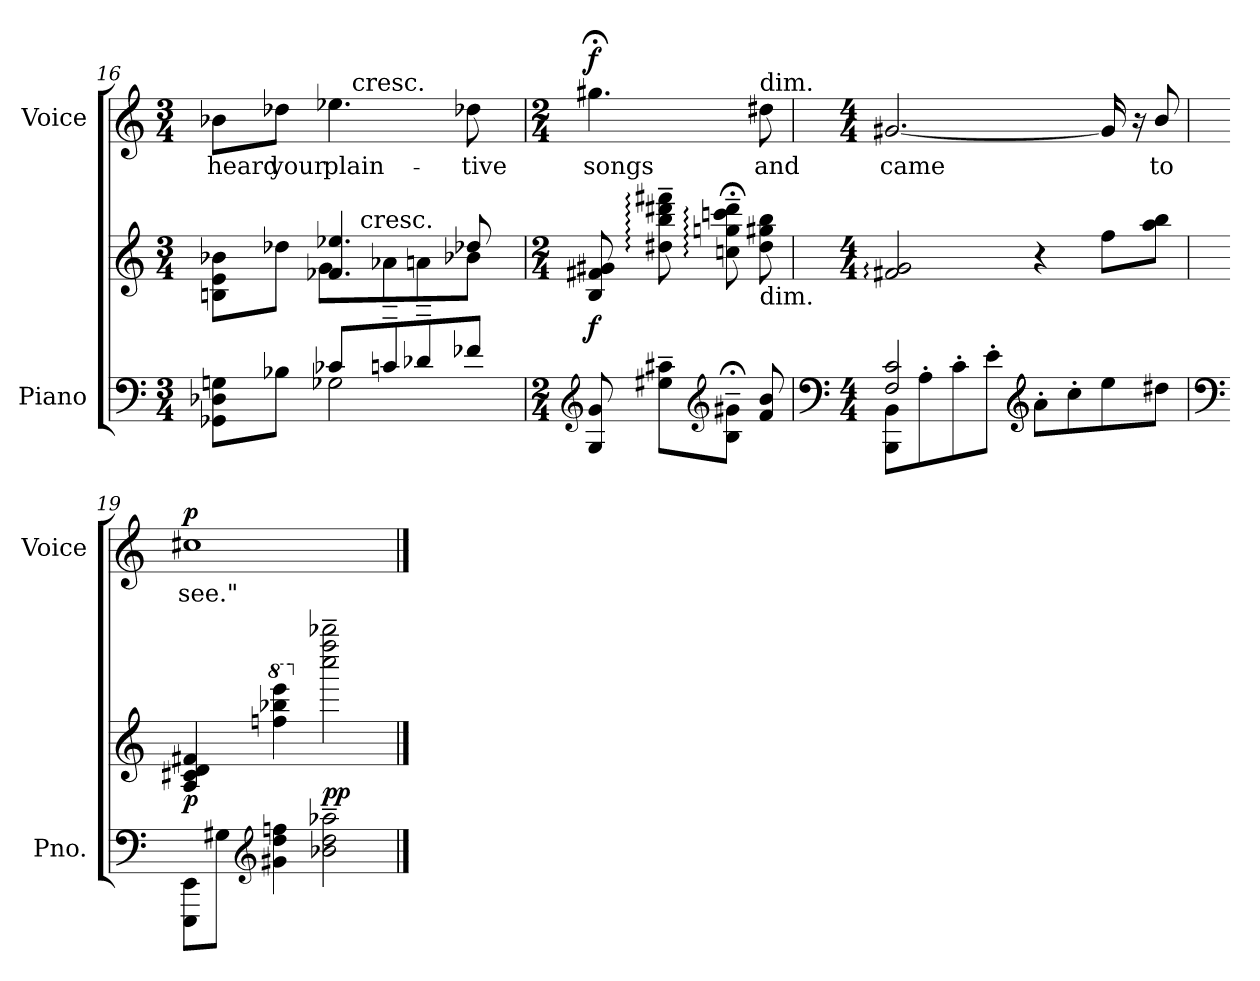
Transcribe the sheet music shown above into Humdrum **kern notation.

**kern	**kern	**dynam	**kern	**text	**dynam
*part2	*part2	*part2	*part1	*part1	*part1
*staff3	*staff2	*staff2/3	*staff1	*staff1	*staff1
*I"Piano	*	*	*I"Voice	*	*
*I'Pno.	*	*	*I'Voice	*	*
*clefF4	*clefG2	*	*clefG2	*	*
*k[]	*k[]	*	*k[]	*	*
*M3/4	*M3/4	*	*M3/4	*	*
=16	=16	=16	=16	=16	=16
*^	*^	*	*	*	*
!	!	!	!	!	!	!LO:LY:b:color=#000000	!
*	*	*	*^	*	*^	*	*
8GG-Xi\ 8D-Xi 8GniL	4ryy	8Bni\ 8ei 8b-XiL	4ryy	4ryy	.	8b-Xi\L	4ryy	heard	.
!	!	!	!	!	!	!	!	!LO:LY:b:color=#000000	!
8B-Xi\J	.	8dd-Xi\J	.	.	.	8dd-Xi\J	.	your	.
!	!	!	!	!	!	!	!	!LO:LY:b:color=#000000	!
8c-Xi/L	2G-Xi\	4.f-Xi/ 4.ee-Xi	8gi\L	32...ryy	.	4.ee-Xi\	32ryy	plain-	.
.	.	.	.	.	.	.	128...ryy	.	.
!	!	!	!	!	!	!	!LO:TX:a:t=cresc.	!	!
.	.	.	.	.	.	.	4ryy	.	.
!	!	!	!	!LO:TX:a:t=cresc.	!	!	!	!	!
.	.	.	.	4ryy	.	.	.	.	.
8cn~i/	.	.	8a-X~i\	.	.	.	.	.	.
8d-X~i/	.	.	8an~i\	.	.	.	.	.	.
.	.	.	.	.	.	.	8ryy	.	.
.	.	.	.	8ryy	.	.	.	.	.
!	!	!	!	!	!	!	!	!LO:LY:b:color=#000000	!
8f-Xi/J	.	8dd-Xi/	8b-Xi\J	.	.	8dd-Xi\	.	-tive	.
.	.	.	.	.	.	.	16ryy	.	.
.	.	.	.	16ryy	.	.	.	.	.
.	.	.	.	.	.	.	64ryy	.	.
.	.	.	.	256ryy	.	.	.	.	.
.	.	.	.	.	.	.	1024ryy	.	.
*v	*v	*	*	*	*	*v	*v	*	*
*	*v	*v	*v	*	*	*	*
!!LO:LB:g=z
=17	=17	=17	=17	=17	=17
*M2/4	*M2/4	*	*M2/4	*	*
*^	*^	*	*^	*	*
*	*	*	*^	*	*	*	*	*
!	!	!	!	!	!	!	!	!LO:LY:b:color=#000000	!
*v	*v	*	*	*	*	*v	*v	*	*
*	*v	*v	*v	*	*	*	*
8BBBi/ 8BBi	8Bi/ 8f#Xi 8g#Xi	f	4.gg#X;i\	songs	f
8G#Xi\~ 8c#Xi~L	8dd#Xi\:~ 8bbi:~ 8ddd#Xi:~ 8fff#Xi:~	.	.	.	.
*clefG2	*	*	*	*	*
8Bi\;~ 8g#Xi;~J	8ccni\;:~ 8ggni;:~ 8cccni;:~ 8ddd#i;:~	.	.	.	.
!	!	!	!LO:TX:a:t=dim.	!	!
!	!LO:TX:b:t=dim.	!	!	!	!
!	!	!	!	!LO:LY:b:color=#000000	!
8fi/ 8bi	8dd#i\ 8gg#Xi 8bbi	.	8dd#Xi\	and	.
=18	=18	=18	=18	=18	=18
*clefF4	*	*	*	*	*
*M4/4	*M4/4	*	*M4/4	*	*
*^	*	*	*	*	*
!	!	!	!	!	!LO:LY:b:color=#000000	!
8BBBi\ 8BBiL	2Fi/ 2ci	2f#Xi/: 2gi:	.	[<2.g#Xi/	came	.
8A'i\	.	.	.	.	.	.
8c'i\	.	.	.	.	.	.
8e'i\J	.	.	.	.	.	.
*clefG2	*	*	*	*	*	*
8a'i\L	2ryy	4r	.	.	.	.
8cc'i\	.	.	.	.	.	.
8eei\	.	8ffi\L	.	16g#i/]	.	.
.	.	.	.	16r	.	.
!	!	!	!	!	!LO:LY:b:color=#000000	!
8dd#Xi\J	.	8aai\ 8bbiJ	.	8bi/	to	.
*v	*v	*	*	*	*	*
=19	=19	=19	=19	=19	=19
*clefF4	*	*	*	*	*
!	!	!	!	!LO:LY:b:color=#000000	!
8EEEi\ 8EEiL	4Ai/ 4c#Xi 4di 4f#Xi	p	1cc#Xi	see."	p
*X8ba	*	*	*	*	*
8G#Xi\J	.	.	.	.	.
*clefG2	*	*	*	*	*
*	*8va	*	*	*	*
4g#Xi\ 4ddi 4ffni	4fffni\ 4bbb-Xi 4eeeei	.	.	.	.
*	*X8va	*	*	*	*
*	*8ba	*	*	*	*
2b-Xi\~ 2ddi~ 2aa-Xi~	2ccci\~ 2fffi~ 2bbb-Xi~	pp	.	.	.
==	==	==	==	==	==
*-	*-	*-	*-	*-	*-
